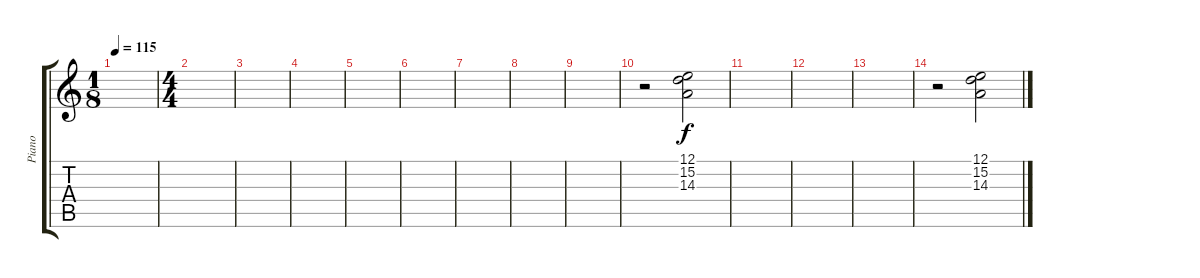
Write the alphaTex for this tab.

\track ("Piano" "Piano") {instrument acousticgrandpiano}
\staff {score tabs}
\tuning (E4 B3 G3 D3 A2 E2) {hide}
\ts (1 8)
\tempo 115
\clef g2
\ks c
|
\ts (4 4)
|
|
|
|
|
|
|
|
r.2 (12.1 15.2 14.3).2 |
|
|
|
r.2 (12.1 15.2 14.3).2
